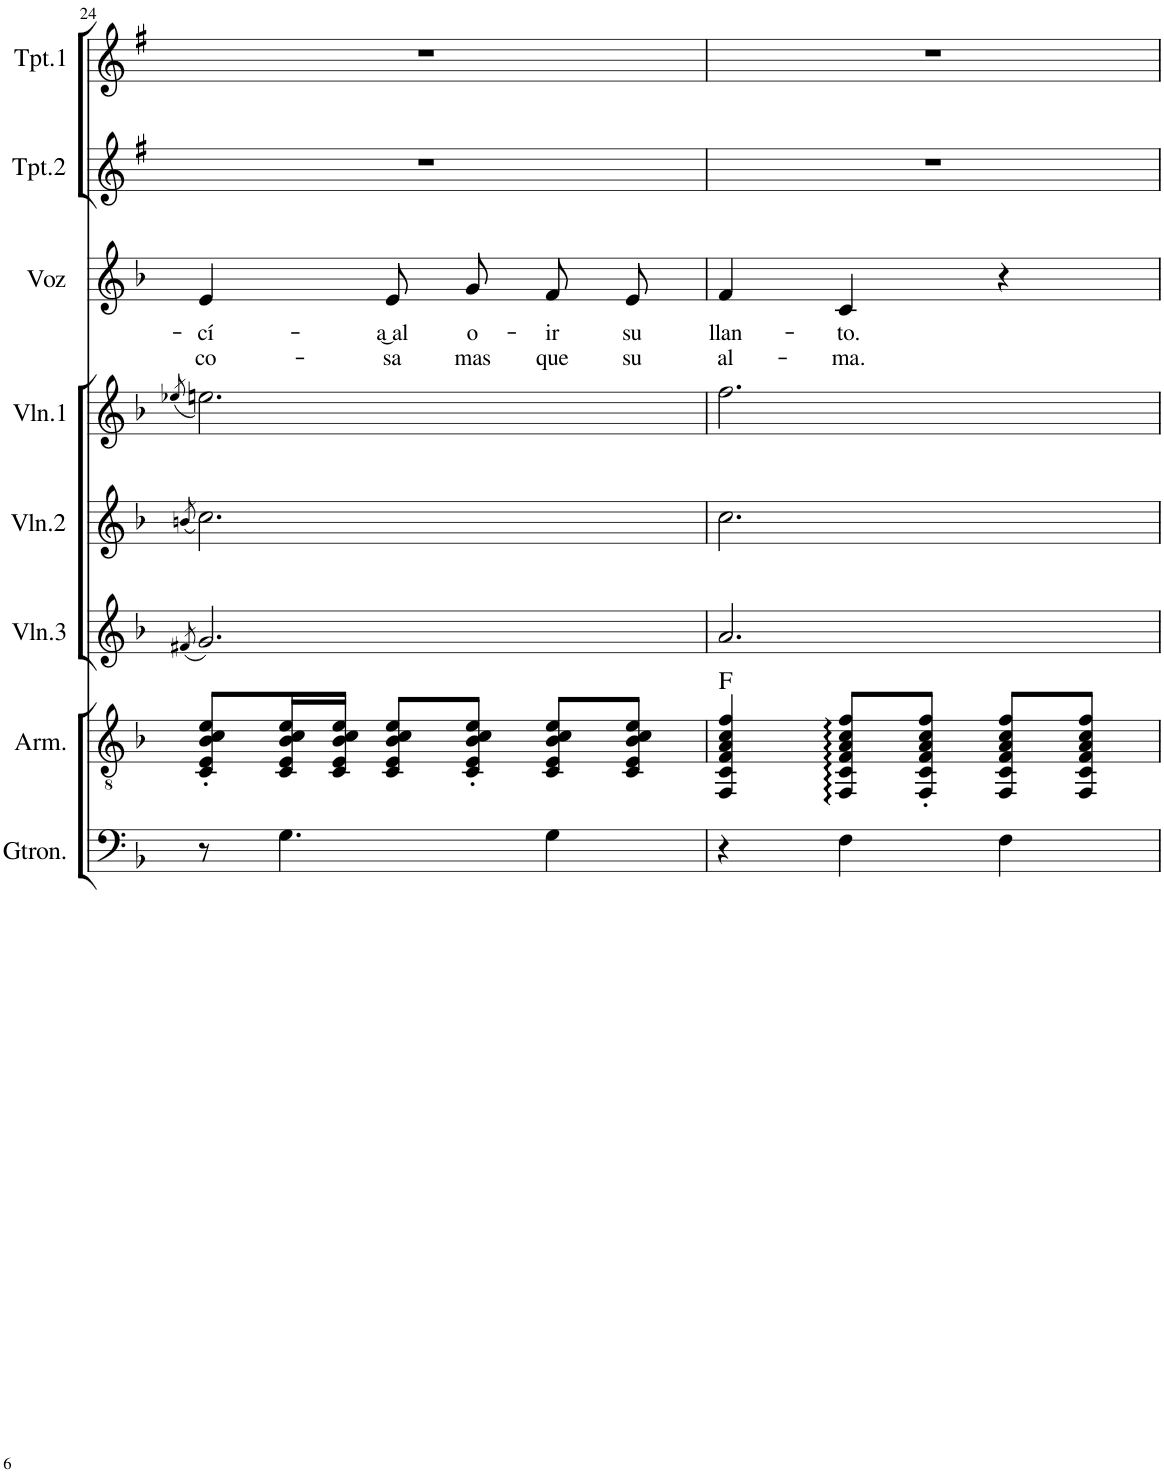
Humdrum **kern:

**kern	**kern	**harte	**kern	**kern	**kern	**kern	**text	**text	**kern	**kern
*part8	*part7	*part7	*part6	*part5	*part4	*part3	*part3	*part3	*part2	*part1
*staff8	*staff7	*	*staff6	*staff5	*staff4	*staff3	*staff3	*staff3	*staff2	*staff1
*I"Guitarrón	*I"Armonia	*	*I"Violin 3	*I"Violin 2	*I"Violin 1	*I"Voz	*	*	*I"Trompeta 2	*I"Trompeta 1
*	*I'Arm.	*	*I'Vln.3	*I'Vln.2	*I'Vln.1	*I'Voz	*	*	*I'Tpt.2	*I'Tpt.1
!!LO:PB:g=z
*clefF4	*clefGv2	*	*clefG2	*clefG2	*clefG2	*clefG2	*	*	*clefG2	*clefG2
*Trd7c12	*	*	*	*	*	*	*	*	*Trd1c2	*Trd1c2
*k[b-]	*k[b-]	*	*k[b-]	*k[b-]	*k[b-]	*k[b-]	*	*	*k[f#]	*k[f#]
*M3/4	*M3/4	*	*M3/4	*M3/4	*M3/4	*M3/4	*	*	*M3/4	*M3/4
=24	=24	=24	=24	=24	=24	=24	=24	=24	=24	=24
.	.	.	(8qf#X/	(8qbn/	(8qee-X/	.	.	.	.	.
!	!	!	!	!	!	!	!LO:LY:b	!LO:LY:b	!	!
8r	8C/' 8E/' 8B-/' 8c/' 8e/'L	.	2.g/)	2.cc\)	2.een\)	4e/	-cí-	co-	2.r	2.r
4.G\	16C/ 16E/ 16B-/ 16c/ 16e/L	.	.	.	.	.	.	.	.	.
.	16C/ 16E/ 16B-/ 16c/ 16e/JJ	.	.	.	.	.	.	.	.	.
!	!	!	!	!	!	!	!LO:LY:b	!LO:LY:b	!	!
.	8C/ 8E/ 8B-/ 8c/ 8e/L	.	.	.	.	8e/L	-a͜ al	-sa	.	.
!	!	!	!	!	!	!	!LO:LY:b	!LO:LY:b	!	!
.	8C/' 8E/' 8B-/' 8c/' 8e/'J	.	.	.	.	8g/J	o-	mas	.	.
!	!	!	!	!	!	!	!LO:LY:b	!LO:LY:b	!	!
4G\	8C/ 8E/ 8B-/ 8c/ 8e/L	.	.	.	.	8f/L	-ir	que	.	.
!	!	!	!	!	!	!	!LO:LY:b	!LO:LY:b	!	!
.	8C/ 8E/ 8B-/ 8c/ 8e/J	.	.	.	.	8e/J	su	su	.	.
=25	=25	=25	=25	=25	=25	=25	=25	=25	=25	=25
!	!	!	!	!	!	!	!LO:LY:b	!LO:LY:b	!	!
4r	4FF/ 4C/ 4F/ 4A/ 4c/ 4f/	F:maj	2.a/	2.cc\	2.ff\	4f/	llan-	al-	2.r	2.r
!	!	!	!	!	!	!	!LO:LY:b	!LO:LY:b	!	!
4F\	8FF/ 8C/ 8F/ 8A/ 8c/ 8f/L	.	.	.	.	4c/	-to.	-ma.	.	.
.	8FF/' 8C/' 8F/' 8A/' 8c/' 8f/'J	.	.	.	.	.	.	.	.	.
4F\	8FF/ 8C/ 8F/ 8A/ 8c/ 8f/L	.	.	.	.	4r	.	.	.	.
.	8FF/ 8C/ 8F/ 8A/ 8c/ 8f/J	.	.	.	.	.	.	.	.	.
=	=	=	=	=	=	=	=	=	=	=
*-	*-	*-	*-	*-	*-	*-	*-	*-	*-	*-
